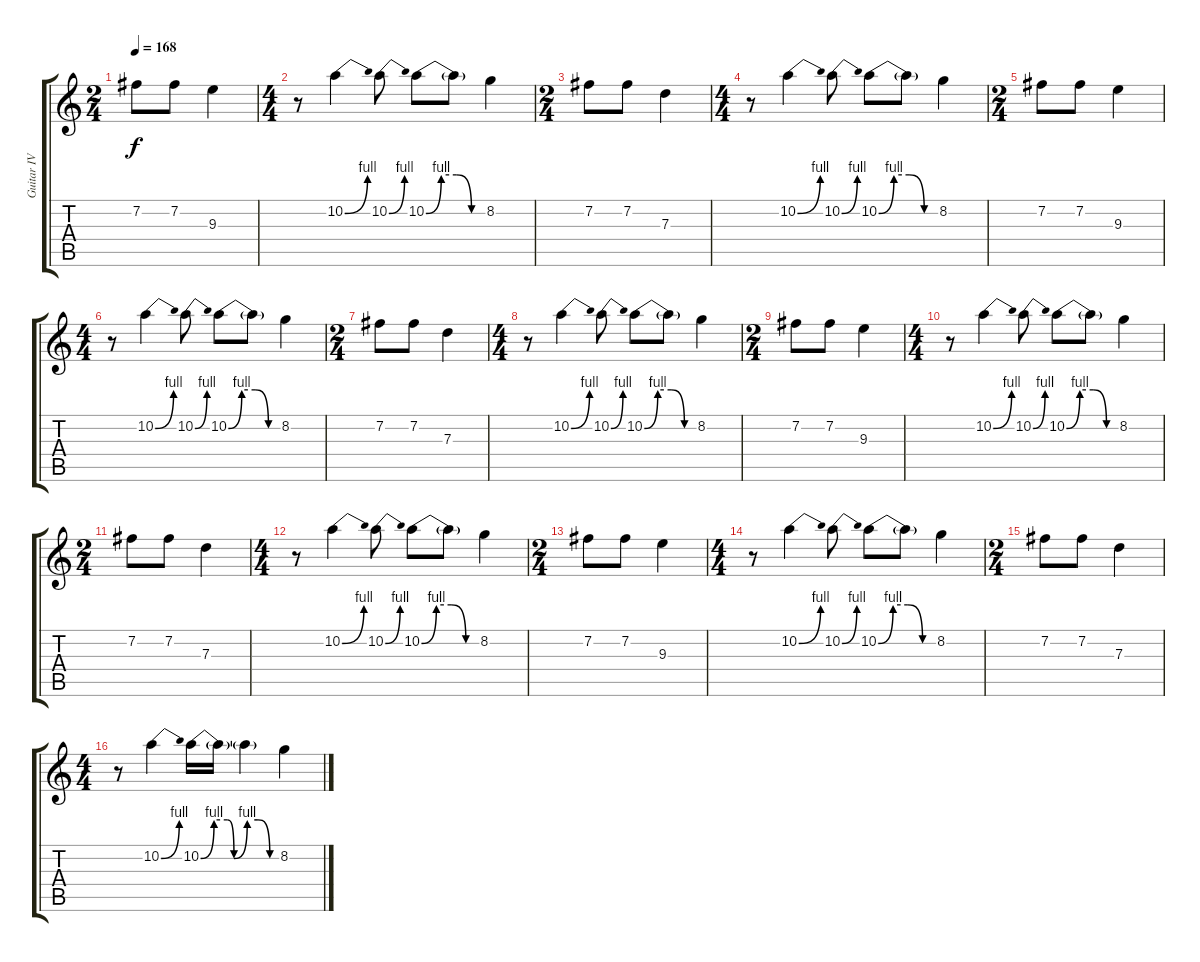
\track ("Guitar IV Over/Dist" "Guitar IV ") {instrument distortionguitar}
\staff {score tabs}
\tuning (E4 B3 G3 D3 A2 E2) {hide}
\ts (2 4)
\tempo 168
\clef g2
\ks c
7.2.8{dy f} 7.2.8 9.3.4 |
\ts (4 4)
r.8 10.2{be (bend 0 0 60 4)}.4 10.2{be (bend 0 0 60 4)}.8 10.2{be (custom 0 0 15 4 30 4 45 0 60 0)}.8 10.2{t}.8 8.2.4 |
\ts (2 4)
7.2.8 7.2.8 7.3.4 |
\ts (4 4)
r.8 10.2{be (bend 0 0 60 4)}.4 10.2{be (bend 0 0 60 4)}.8 10.2{be (custom 0 0 15 4 30 4 45 0 60 0)}.8 10.2{t}.8 8.2.4 |
\ts (2 4)
7.2.8 7.2.8 9.3.4 |
\ts (4 4)
r.8 10.2{be (bend 0 0 60 4)}.4 10.2{be (bend 0 0 60 4)}.8 10.2{be (custom 0 0 15 4 30 4 45 0 60 0)}.8 10.2{t}.8 8.2.4 |
\ts (2 4)
7.2.8 7.2.8 7.3.4 |
\ts (4 4)
r.8 10.2{be (bend 0 0 60 4)}.4 10.2{be (bend 0 0 60 4)}.8 10.2{be (custom 0 0 15 4 30 4 45 0 60 0)}.8 10.2{t}.8 8.2.4 |
\ts (2 4)
7.2.8 7.2.8 9.3.4 |
\ts (4 4)
r.8 10.2{be (bend 0 0 60 4)}.4 10.2{be (bend 0 0 60 4)}.8 10.2{be (custom 0 0 15 4 30 4 45 0 60 0)}.8 10.2{t}.8 8.2.4 |
\ts (2 4)
7.2.8 7.2.8 7.3.4 |
\ts (4 4)
r.8 10.2{be (bend 0 0 60 4)}.4 10.2{be (bend 0 0 60 4)}.8 10.2{be (custom 0 0 15 4 30 4 45 0 60 0)}.8 10.2{t}.8 8.2.4 |
\ts (2 4)
7.2.8 7.2.8 9.3.4 |
\ts (4 4)
r.8 10.2{be (bend 0 0 60 4)}.4 10.2{be (bend 0 0 60 4)}.8 10.2{be (custom 0 0 15 4 30 4 45 0 60 0)}.8 10.2{t}.8 8.2.4 |
\ts (2 4)
7.2.8 7.2.8 7.3.4 |
\ts (4 4)
r.8 10.2{be (bend 0 0 60 4)}.4 10.2{be (custom 0 0 10 4 20 4 25 0 35 4 43 4 52 0 60 0)}.16 10.2{t}.16 10.2{t}.4 8.2.4
